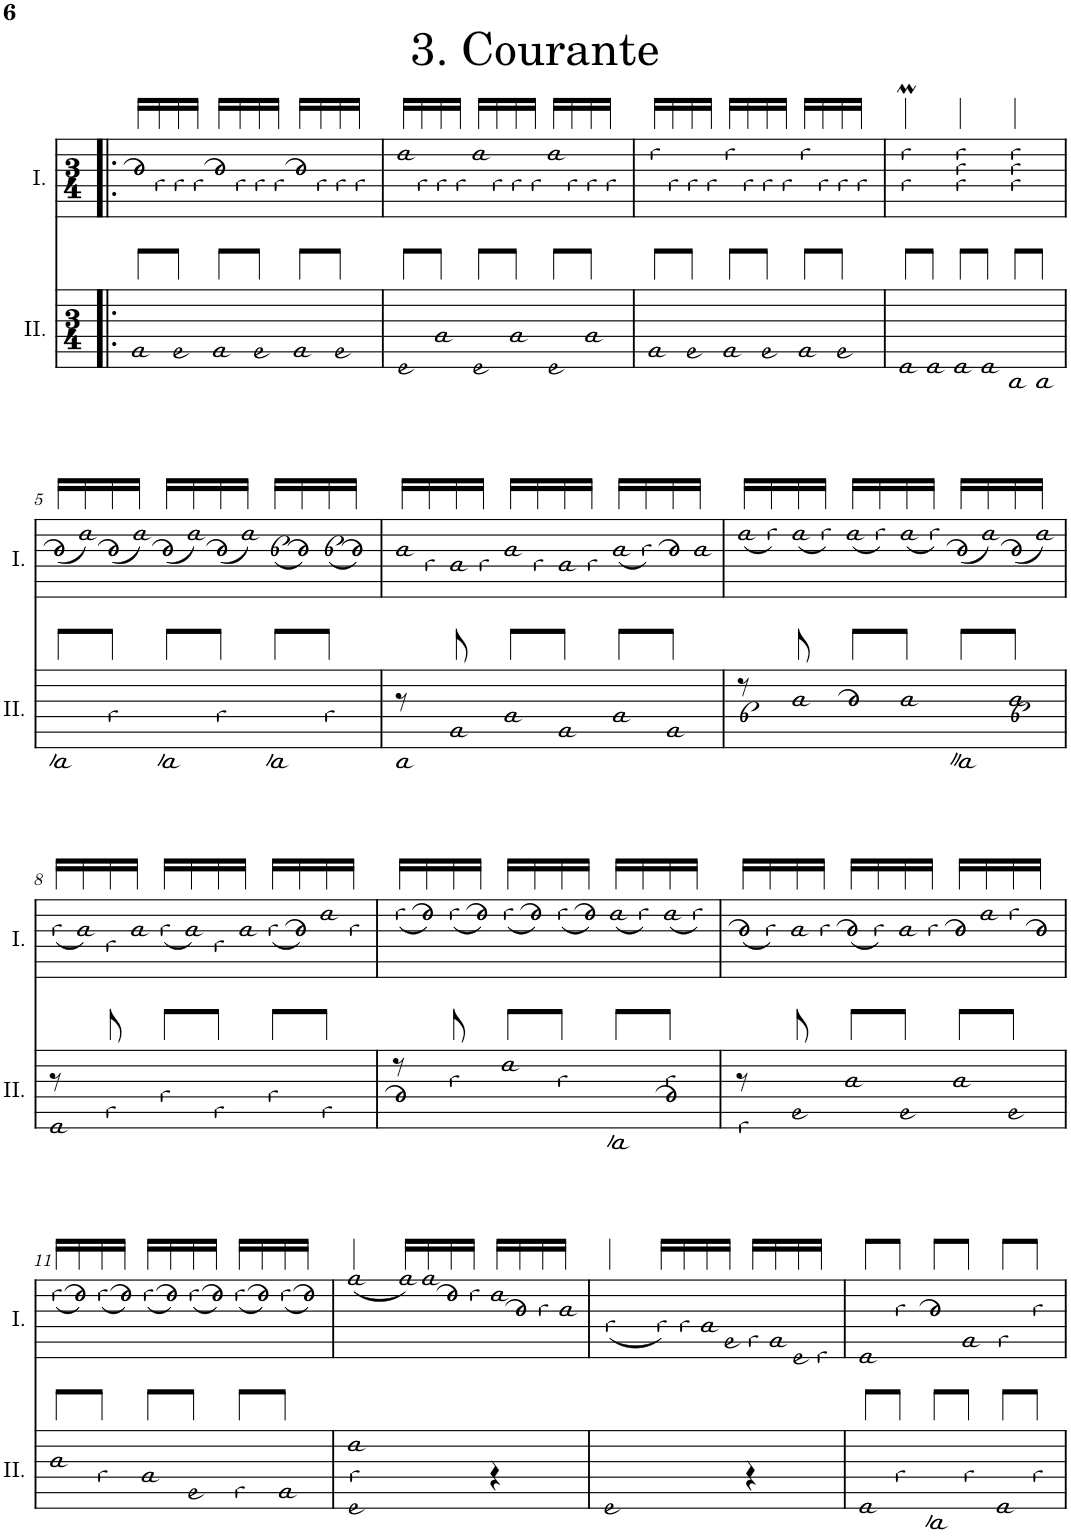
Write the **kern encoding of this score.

**kern	**kern	**kern	**kern	**kern	**kern
*part2	*part2	*part2	*part1	*part1	*part1
*staff6	*staff5	*staff4	*staff3	*staff2	*staff1
*I"II.	*	*	*I"I.	*	*
*I'II.	*	*	*I'I.	*	*
!!LO:PB:g=z
*stria6	*stria5	*stria5	*stria6	*stria5	*stria5
*	*clefGv2	*clefGv2	*	*clefGv2	*clefGv2
*k[]	*k[]	*k[]	*k[]	*k[]	*k[]
*M3/4	*M3/4	*M3/4	*M3/4	*M3/4	*M3/4
=1!|:	=1!|:	=1!|:	=1!|:	=1!|:	=1!|:
8C/L	8C/L	8C/L	16c/LL	16c/LL	16c/LL
.	.	.	16G/	16G/J	16G/J
8E/J	8E/J	8E/J	16G/	16G/L	16G/L
.	.	.	16G/JJ	16G/JJ	16G/JJ
8C/L	8C/L	8C/L	16c/LL	16c/LL	16c/LL
.	.	.	16G/	16G/J	16G/J
8E/J	8E/J	8E/J	16G/	16G/L	16G/L
.	.	.	16G/JJ	16G/JJ	16G/JJ
8C/L	8C/L	8C/L	16c/LL	16c/LL	16c/LL
.	.	.	16G/	16G/J	16G/J
8E/J	8E/J	8E/J	16G/	16G/L	16G/L
.	.	.	16G/JJ	16G/JJ	16G/JJ
=2	=2	=2	=2	=2	=2
8BB/L	8BB/L	8BB/L	16d/LL	16d\LL	16d\LL
.	.	.	16G/	16G\J	16G\J
8F/J	8F/J	8F/J	16G/	16G\L	16G\L
.	.	.	16G/JJ	16G\JJ	16G\JJ
8BB/L	8BB/L	8BB/L	16d/LL	16d\LL	16d\LL
.	.	.	16G/	16G\J	16G\J
8F/J	8F/J	8F/J	16G/	16G\L	16G\L
.	.	.	16G/JJ	16G\JJ	16G\JJ
8BB/L	8BB/L	8BB/L	16d/LL	16d\LL	16d\LL
.	.	.	16G/	16G\J	16G\J
8F/J	8F/J	8F/J	16G/	16G\L	16G\L
.	.	.	16G/JJ	16G\JJ	16G\JJ
=3	=3	=3	=3	=3	=3
8C/L	8C/L	8C/L	16e/LL	16e\LL	16e\LL
.	.	.	16G/	16G\J	16G\J
8E/J	8E/J	8E/J	16G/	16G\L	16G\L
.	.	.	16G/JJ	16G\JJ	16G\JJ
8C/L	8C/L	8C/L	16e/LL	16e\LL	16e\LL
.	.	.	16G/	16G\J	16G\J
8E/J	8E/J	8E/J	16G/	16G\L	16G\L
.	.	.	16G/JJ	16G\JJ	16G\JJ
8C/L	8C/L	8C/L	16e/LL	16e\LL	16e\LL
.	.	.	16G/	16G\J	16G\J
8E/J	8E/J	8E/J	16G/	16G\L	16G\L
.	.	.	16G/JJ	16G\JJ	16G\JJ
=4	=4	=4	=4	=4	=4
8GG/L	8GG/L	8GG/L	4G/M 4e/M	4GM 4eM	4GM 4eM
8GG/J	8GG/J	8GG/J	.	.	.
8GG/L	8GG/L	8GG/L	4G/ 4B/ 4e/	4G 4B 4e	4G 4B 4e
8GG/J	8GG/J	8GG/J	.	.	.
8FF/L	8FF/L	8FF/L	4G/ 4B/ 4e/	4G 4B 4e	4G 4B 4e
8FF/J	8FF/J	8FF/J	.	.	.
!!LO:LB:g=z
=5	=5	=5	=5	=5	=5
8EE/L	8EE/L	8EE/L	16c/LL	16c\LL	(16c\LL
.	.	.	16d/	16d\J	16d\J)
8G/J	8G/J	8G/J	16c/	16c\L	(16c\L
.	.	.	16d/JJ	16d\JJ	16d\JJ)
8EE/L	8EE/L	8EE/L	16c/LL	16c\LL	(16c\LL
.	.	.	16d/	16d\J	16d\J)
8G/J	8G/J	8G/J	16c/	16c\L	(16c\L
.	.	.	16d/JJ	16d\JJ	16d\JJ)
8EE/L	8EE/L	8EE/L	16B-X/LL	16B-X\LL	(16B-X\LL
.	.	.	16c/	16c\J	16c\J)
8G/J	8G/J	8G/J	16B-/	16B-\L	(16B-\L
.	.	.	16c/JJ	16c\JJ	16c\JJ)
=6	=6	=6	=6	=6	=6
*^	*^	*^	*	*	*
2.FF	8r	8r	2.FF	8r	2.FF	16A/LL	16A/LL	16A/LL
.	.	.	.	.	.	16G/	16G/J	16G/J
.	8C/	8C	.	8C	.	16F/	16F/L	16F/L
.	.	.	.	.	.	16G/JJ	16G/JJ	16G/JJ
.	8F/L	8F/L	.	8F/L	.	16A/LL	16A/LL	16A/LL
.	.	.	.	.	.	16G/	16G/J	16G/J
.	8C/J	8C/J	.	8C/J	.	16F/	16F/L	16F/L
.	.	.	.	.	.	16G/JJ	16G/JJ	16G/JJ
.	8F/L	8F/L	.	8F/L	.	16A/LL	16A/LL	(16A/LL
.	.	.	.	.	.	16B#X/	16Bn/J	16Bn/J)
.	8C/J	8C/J	.	8C/J	.	16c/	16c/L	16c/L
.	.	.	.	.	.	16A/JJ	16A/JJ	16A/JJ
=7	=7	=7	=7	=7	=7	=7	=7	=7
2F#X	8r	8r	2F#X	8r	2FF#Xi/	16d/LL	16d\LL	(16d\LL
.	.	.	.	.	.	16e/	16e\J	16e\J)
.	8A/	8A	.	8A	.	16d/	16d\L	(16d\L
.	.	.	.	.	.	16e/JJ	16e\JJ	16e\JJ)
.	8c/L	8c\L	.	8c\L	.	16d/LL	16d\LL	(16d\LL
.	.	.	.	.	.	16e/	16e\J	16e\J)
.	8A/J	8A\J	.	8A\J	.	16d/	16d\L	(16d\L
.	.	.	.	.	.	16e/JJ	16e\JJ	16e\JJ)
4ryy	8DD/L	8DD/L	4ryy	8DD/L	4ryy	16c/LL	16c\LL	(16c\LL
.	.	.	.	.	.	16d/	16d\J	16d\J)
.	8F#X/ 8A/J	8F#/ 8A/J	.	8F#X/ 8A/J	.	16c/	16c\L	(16c\L
.	.	.	.	.	.	16d/JJ	16d\JJ	16d\JJ)
!!LO:LB:g=z
=8	=8	=8	=8	=8	=8	=8	=8	=8
2.GG	8r	8r	2.GG	8r	2.GG	16B/LL	16B/LL	(16B/LL
.	.	.	.	.	.	16A/	16A/J	16A/J)
.	8D/	8D	.	8D	.	16G/	16G/L	16G/L
.	.	.	.	.	.	16A/JJ	16A/JJ	16A/JJ
.	8G/L	8G/L	.	8G/L	.	16B/LL	16B/LL	(16B/LL
.	.	.	.	.	.	16A/	16A/J	16A/J)
.	8D/J	8D/J	.	8D/J	.	16G/	16G/L	16G/L
.	.	.	.	.	.	16A/JJ	16A/JJ	16A/JJ
.	8G/L	8G/L	.	8G/L	.	16B/LL	16B\LL	(16B\LL
.	.	.	.	.	.	16c/	16c\J	16c\J)
.	8D/J	8D/J	.	8D/J	.	16d/	16d\L	16d\L
.	.	.	.	.	.	16B/JJ	16B\JJ	16B\JJ
=9	=9	=9	=9	=9	=9	=9	=9	=9
2.G#X	8r	8r	2.G#X	8r	2.GG#Xi/	16e/LL	16e\LL	(16e\LL
.	.	.	.	.	.	16f/	16f\J	16f\J)
.	8B/	8B	.	8B	.	16e/	16e\L	(16e\L
.	.	.	.	.	.	16f/JJ	16f\JJ	16f\JJ)
.	8d/L	8d\L	.	8d\L	.	16e/LL	16e\LL	(16e\LL
.	.	.	.	.	.	16f/	16f\J	16f\J)
.	8B/J	8B\J	.	8B\J	.	16e/	16e\L	(16e\L
.	.	.	.	.	.	16f/JJ	16f\JJ	16f\JJ)
.	8EE/L	8EE/L	.	8EE/L	.	16d/LL	16d\LL	(16d\LL
.	.	.	.	.	.	16e/	16e\J	16e\J)
.	8G#X/ 8B/J	8G#X/ 8B/J	.	8G#X/ 8B/J	.	16d/	16d\L	(16d\L
.	.	.	.	.	.	16e/JJ	16e\JJ	16e\JJ)
=10	=10	=10	=10	=10	=10	=10	=10	=10
2.AA	8r	8r	2.AA	8r	2.AA	16c/LL	16c\LL	(16c\LL
.	.	.	.	.	.	16B/	16B\J	16B\J)
.	8E/	8E	.	8E	.	16A/	16A\L	16A\L
.	.	.	.	.	.	16B/JJ	16B\JJ	16B\JJ
.	8A/L	8A/L	.	8A/L	.	16c/LL	16c\LL	(16c\LL
.	.	.	.	.	.	16B/	16B\J	16B\J)
.	8E/J	8E/J	.	8E/J	.	16A/	16A\L	16A\L
.	.	.	.	.	.	16B/JJ	16B\JJ	16B\JJ
.	8A/L	8A/L	.	8A/L	.	16c/LL	16c\LL	16c\LL
.	.	.	.	.	.	16d/	16d\J	16d\J
.	8E/J	8E/J	.	8E/J	.	16e/	16e\L	16e\L
.	.	.	.	.	.	16c/JJ	16c\JJ	16c\JJ
*v	*v	*	*	*	*	*	*	*
*	*v	*v	*	*	*	*	*
*	*	*v	*v	*	*	*
!!LO:LB:g=z
=11	=11	=11	=11	=11	=11
8A/L	8A/L	8A/L	16e/LL	16e\LL	(16e\LL
.	.	.	16f/	16f\J	16f\J)
8G/J	8G/J	8G/J	16e/	16e\L	(16e\L
.	.	.	16f/JJ	16f\JJ	16f\JJ)
8F/L	8F/L	8F/L	16e/LL	16e\LL	(16e\LL
.	.	.	16f/	16f\J	16f\J)
8E/J	8E/J	8E/J	16e/	16e\L	(16e\L
.	.	.	16f/JJ	16f\JJ	16f\JJ)
8D/L	8D/L	8D/L	16e/LL	16e\LL	(16e\LL
.	.	.	16f/	16f\J	16f\J)
8C/J	8C/J	8C/J	16e/	16e\L	(16e\L
.	.	.	16f/JJ	16f\JJ	16f\JJ)
=12	=12	=12	=12	=12	=12
2BB 2G 2d	2BB 2G 2d	2BB 2G 2d	4g/	4g	(4g
.	.	.	16g/LL	16g\LL	16g\LL)
.	.	.	16g/	16g\J	16g\J
.	.	.	16f/	16f\L	16f\L
.	.	.	16e/JJ	16e\JJ	16e\JJ
4r	4r	4r	16d/LL	16d\LL	16d\LL
.	.	.	16c/	16c\J	16c\J
.	.	.	16B/	16B\L	16B\L
.	.	.	16A/JJ	16A\JJ	16A\JJ
=13	=13	=13	=13	=13	=13
2BB	2BB	2BB	4G/	4G	(4G
.	.	.	16G/LL	16G/LL	16G/LL)
.	.	.	16G/	16G/J	16G/J
.	.	.	16F/	16F/L	16F/L
.	.	.	16E/JJ	16E/JJ	16E/JJ
4r	4r	4r	16D/LL	16D/LL	16D/LL
.	.	.	16C/	16C/J	16C/J
.	.	.	16BB/	16BB/L	16BB/L
.	.	.	16AA/JJ	16AA/JJ	16AA/JJ
=14	=14	=14	=14	=14	=14
8GG/L	8GG/L	8GG/L	8GG/L	8GG/L	8GG/L
8G/J	8G/J	8G/J	8B/J	8B/J	8B/J
8EE/L	8EE/L	8EE/L	8c/L	8c/L	8c/L
8G/J	8G/J	8G/J	8C/J	8C/J	8C/J
8GG/L	8GG/L	8GG/L	8D/L	8D/L	8D/L
8G/J	8G/J	8G/J	8B/J	8B/J	8B/J
=	=	=	=	=	=
*-	*-	*-	*-	*-	*-
